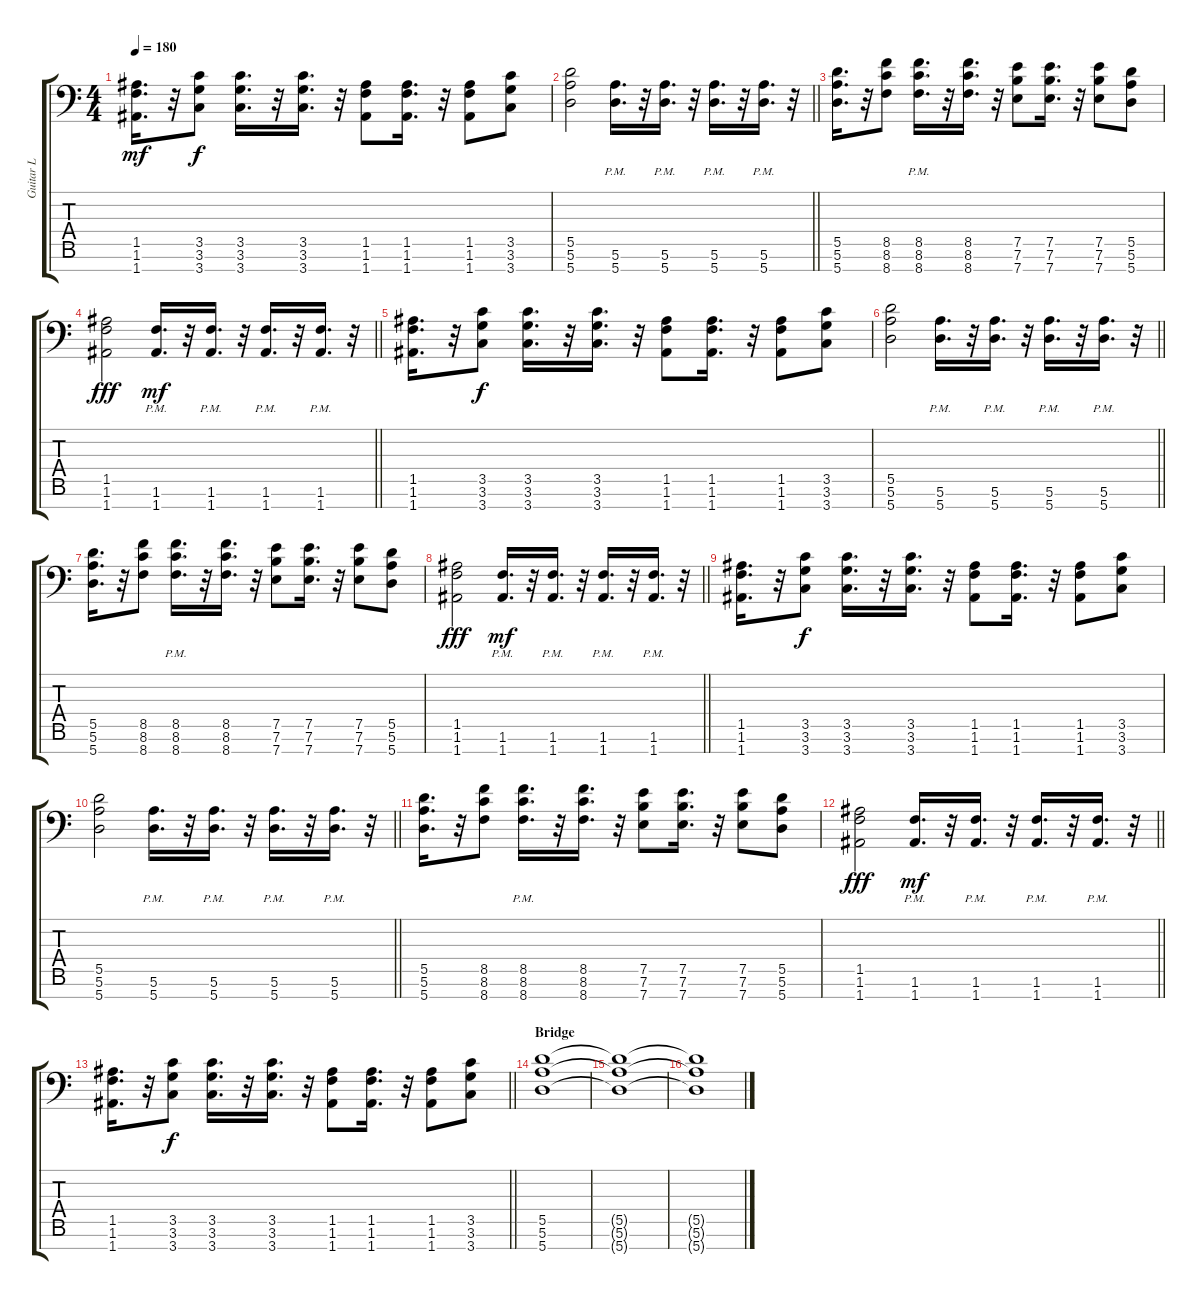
\track ("Guitar L" "Guitar L") {instrument distortionguitar}
\staff {score tabs}
\tuning (E4 B3 G3 D3 A2 E2 A1) {hide}
\ts (4 4)
\tempo 180
\clef f4
\ks c
(1.5 1.6 1.7).16{d dy mf} r.32 (3.5 3.6 3.7).8{dy f} (3.5 3.6 3.7).16{d} r.32 (3.5 3.6 3.7).16{d} r.32 (1.5 1.6 1.7).8 (1.5 1.6 1.7).16{d} r.32 (1.5 1.6 1.7).8 (3.5 3.6 3.7).8 |
\barLineRight lightlight
(5.5 5.6 5.7).2 (5.6{pm} 5.7{pm}).16{d} r.32 (5.6{pm} 5.7{pm}).16{d} r.32 (5.6{pm} 5.7{pm}).16{d} r.32 (5.6{pm} 5.7{pm}).16{d} r.32 |
(5.5 5.6 5.7).16{d} r.32 (8.5 8.6 8.7).8 (8.5{pm} 8.6{pm} 8.7{pm}).16{d} r.32 (8.5 8.6 8.7).16{d} r.32 (7.5 7.6 7.7).8 (7.5 7.6 7.7).16{d} r.32 (7.5 7.6 7.7).8 (5.5 5.6 5.7).8 |
\barLineRight lightlight
(1.5 1.6 1.7).2{dy fff} (1.6{pm} 1.7{pm}).16{d dy mf} r.32 (1.6{pm} 1.7{pm}).16{d} r.32 (1.6{pm} 1.7{pm}).16{d} r.32 (1.6{pm} 1.7{pm}).16{d} r.32 |
(1.5 1.6 1.7).16{d} r.32 (3.5 3.6 3.7).8{dy f} (3.5 3.6 3.7).16{d} r.32 (3.5 3.6 3.7).16{d} r.32 (1.5 1.6 1.7).8 (1.5 1.6 1.7).16{d} r.32 (1.5 1.6 1.7).8 (3.5 3.6 3.7).8 |
\barLineRight lightlight
(5.5 5.6 5.7).2 (5.6{pm} 5.7{pm}).16{d} r.32 (5.6{pm} 5.7{pm}).16{d} r.32 (5.6{pm} 5.7{pm}).16{d} r.32 (5.6{pm} 5.7{pm}).16{d} r.32 |
(5.5 5.6 5.7).16{d} r.32 (8.5 8.6 8.7).8 (8.5{pm} 8.6{pm} 8.7{pm}).16{d} r.32 (8.5 8.6 8.7).16{d} r.32 (7.5 7.6 7.7).8 (7.5 7.6 7.7).16{d} r.32 (7.5 7.6 7.7).8 (5.5 5.6 5.7).8 |
\barLineRight lightlight
(1.5 1.6 1.7).2{dy fff} (1.6{pm} 1.7{pm}).16{d dy mf} r.32 (1.6{pm} 1.7{pm}).16{d} r.32 (1.6{pm} 1.7{pm}).16{d} r.32 (1.6{pm} 1.7{pm}).16{d} r.32 |
(1.5 1.6 1.7).16{d} r.32 (3.5 3.6 3.7).8{dy f} (3.5 3.6 3.7).16{d} r.32 (3.5 3.6 3.7).16{d} r.32 (1.5 1.6 1.7).8 (1.5 1.6 1.7).16{d} r.32 (1.5 1.6 1.7).8 (3.5 3.6 3.7).8 |
\barLineRight lightlight
(5.5 5.6 5.7).2 (5.6{pm} 5.7{pm}).16{d} r.32 (5.6{pm} 5.7{pm}).16{d} r.32 (5.6{pm} 5.7{pm}).16{d} r.32 (5.6{pm} 5.7{pm}).16{d} r.32 |
(5.5 5.6 5.7).16{d} r.32 (8.5 8.6 8.7).8 (8.5{pm} 8.6{pm} 8.7{pm}).16{d} r.32 (8.5 8.6 8.7).16{d} r.32 (7.5 7.6 7.7).8 (7.5 7.6 7.7).16{d} r.32 (7.5 7.6 7.7).8 (5.5 5.6 5.7).8 |
\barLineRight lightlight
(1.5 1.6 1.7).2{dy fff} (1.6{pm} 1.7{pm}).16{d dy mf} r.32 (1.6{pm} 1.7{pm}).16{d} r.32 (1.6{pm} 1.7{pm}).16{d} r.32 (1.6{pm} 1.7{pm}).16{d} r.32 |
\barLineRight lightlight
(1.5 1.6 1.7).16{d} r.32 (3.5 3.6 3.7).8{dy f} (3.5 3.6 3.7).16{d} r.32 (3.5 3.6 3.7).16{d} r.32 (1.5 1.6 1.7).8 (1.5 1.6 1.7).16{d} r.32 (1.5 1.6 1.7).8 (3.5 3.6 3.7).8 |
\section ("" "Bridge")
(5.5 5.6 5.7).1 |
(5.5{t} 5.6{t} 5.7{t}).1 |
(5.5{t} 5.6{t} 5.7{t}).1
